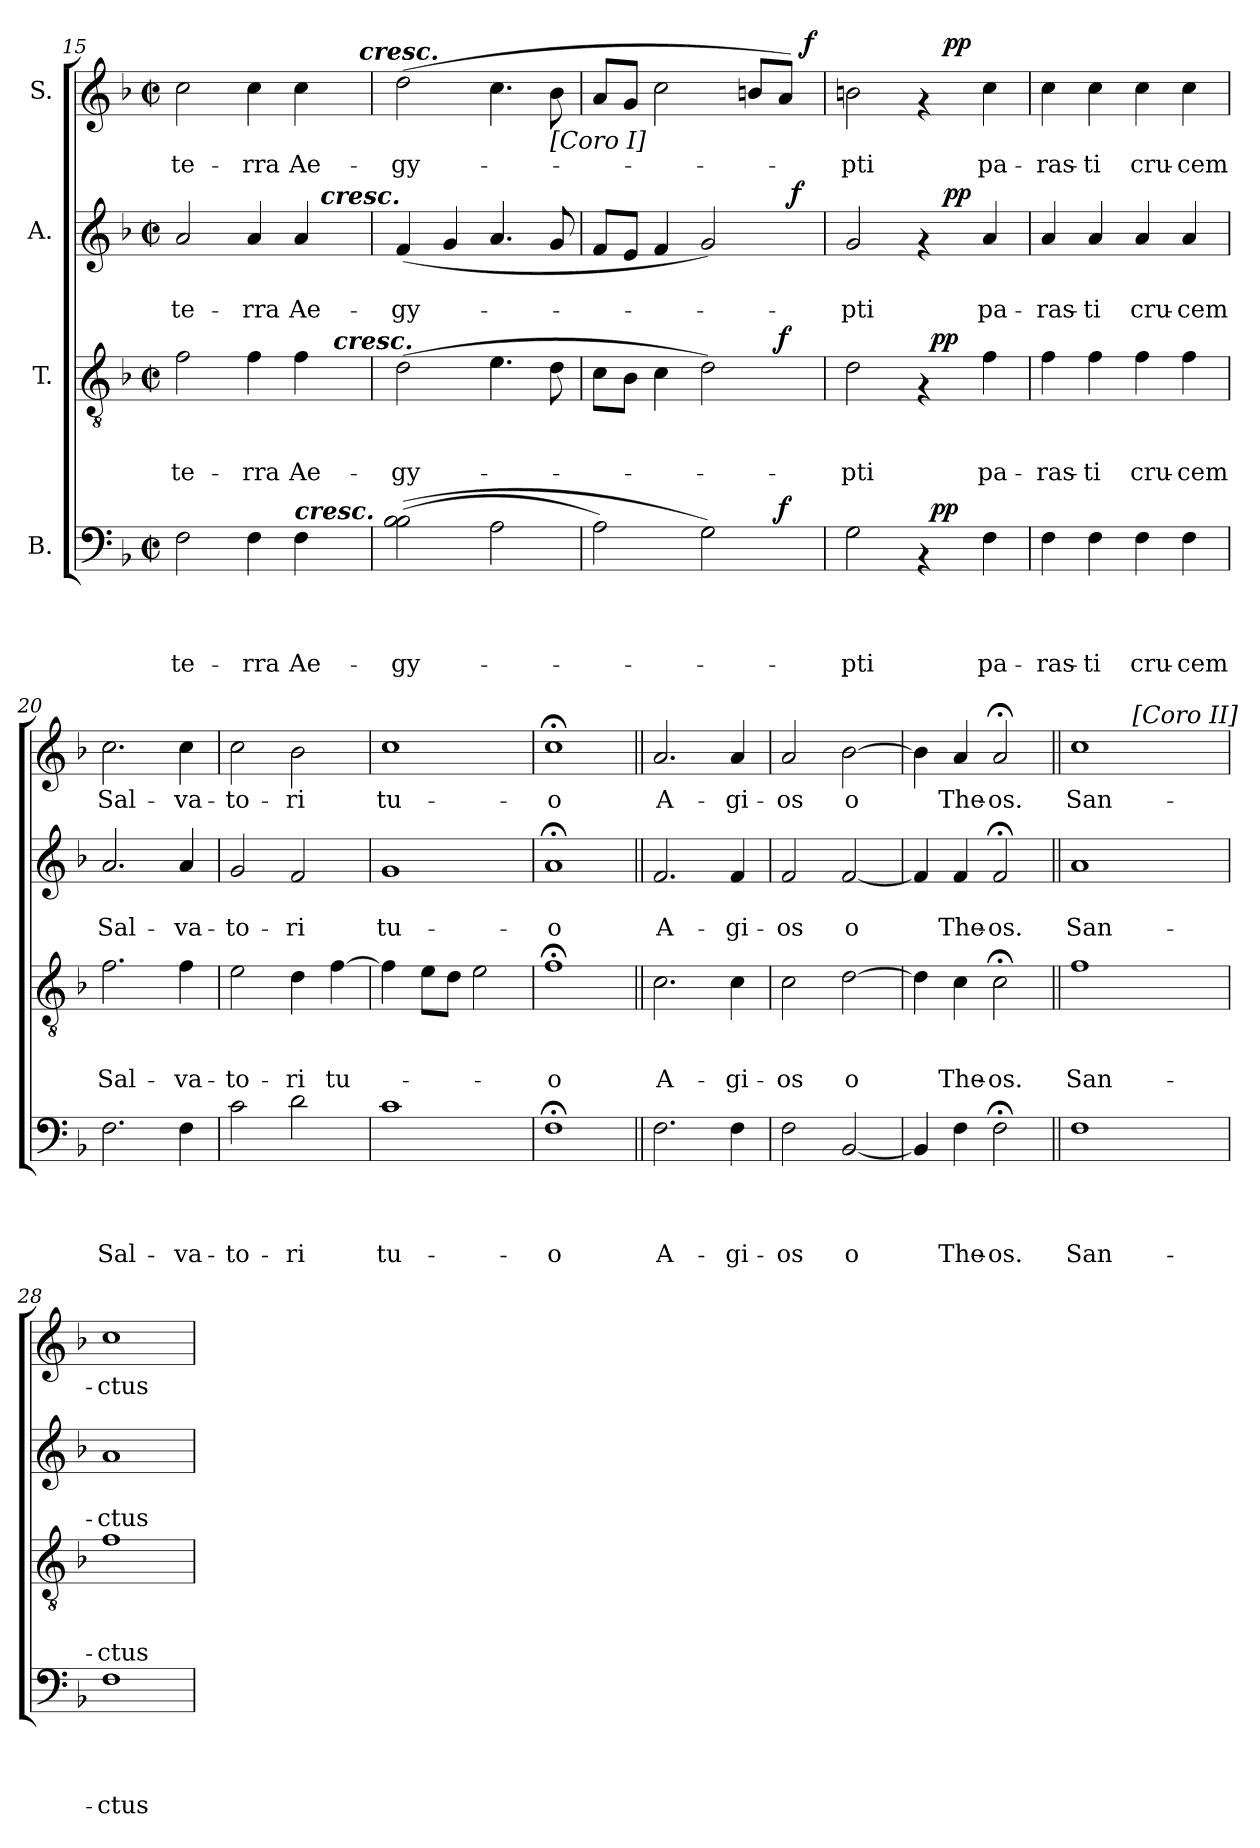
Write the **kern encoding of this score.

**kern	**text	**text	**text	**text	**dynam	**kern	**text	**text	**text	**dynam	**kern	**text	**text	**dynam	**kern	**text	**dynam
*part4	*part4	*part4	*part4	*part4	*part4	*part3	*part3	*part3	*part3	*part3	*part2	*part2	*part2	*part2	*part1	*part1	*part1
*staff4	*staff4	*staff4	*staff4	*staff4	*staff4	*staff3	*staff3	*staff3	*staff3	*staff3	*staff2	*staff2	*staff2	*staff2	*staff1	*staff1	*staff1
*I"B.	*	*	*	*	*	*I"T.	*	*	*	*	*I"A.	*	*	*	*I"S.	*	*
*clefF4	*	*	*	*	*	*clefGv2	*	*	*	*	*clefG2	*	*	*	*clefG2	*	*
*k[b-]	*	*	*	*	*	*k[b-]	*	*	*	*	*k[b-]	*	*	*	*k[b-]	*	*
*F:	*	*	*	*	*	*F:	*	*	*	*	*F:	*	*	*	*F:	*	*
*M2/2	*	*	*	*	*	*M2/2	*	*	*	*	*M2/2	*	*	*	*M2/2	*	*
*met(c|)	*	*	*	*	*	*met(c|)	*	*	*	*	*met(c|)	*	*	*	*met(c|)	*	*
=15	=15	=15	=15	=15	=15	=15	=15	=15	=15	=15	=15	=15	=15	=15	=15	=15	=15
!	!	!	!	!LO:LY:b	!	!	!	!	!LO:LY:b	!	!	!	!LO:LY:b	!	!	!LO:LY:b	!
*	*	*	*	*	*	*^	*	*	*	*	*^	*	*	*	*^	*	*
2F\	.	.	.	te-	.	2f\	2..ryy	.	.	te-	.	2a/	2ryy	.	te-	.	2cc\	2ryy	te-	.
!	!	!	!	!LO:LY:b	!	!	!	!	!	!LO:LY:b	!	!	!	!	!LO:LY:b	!	!	!	!LO:LY:b	!
4F\	.	.	.	-rra	.	4f\	.	.	.	-rra	.	4a/	4ryy	.	-rra	.	4cc\	4...ryy	-rra	.
!LO:TX:a:Bi:t=cresc.	!	!	!	!	!	!	!	!	!	!	!	!	!	!	!	!	!	!	!	!
!	!	!	!	!LO:LY:b	!	!	!	!	!	!LO:LY:b	!	!	!	!	!LO:LY:b	!	!	!	!LO:LY:b	!
4F\	.	.	.	Ae-	.	4f\	.	.	.	Ae-	.	4a/	16.ryy	.	Ae-	.	4cc\	.	Ae-	.
!	!	!	!	!	!	!	!	!	!	!	!	!	!LO:TX:a:Bi:t=cresc.	!	!	!	!	!	!	!
.	.	.	.	.	.	.	.	.	.	.	.	.	8ryy	.	.	.	.	.	.	.
!	!	!	!	!	!	!	!LO:TX:a:Bi:t=cresc.	!	!	!	!	!	!	!	!	!	!	!	!	!
.	.	.	.	.	.	.	8ryy	.	.	.	.	.	.	.	.	.	.	.	.	.
!	!	!	!	!	!	!	!	!	!	!	!	!	!	!	!	!	!	!LO:TX:a:Bi:t=cresc.	!	!
.	.	.	.	.	.	.	.	.	.	.	.	.	32ryy	.	.	.	.	32ryy	.	.
=16	=16	=16	=16	=16	=16	=16	=16	=16	=16	=16	=16	=16	=16	=16	=16	=16	=16	=16	=16	=16
!	!	!	!	!LO:LY:b	!	!	!	!	!	!LO:LY:b	!	!	!	!	!LO:LY:b	!	!	!	!LO:LY:b	!
*	*	*	*	*	*	*v	*v	*	*	*	*	*	*	*	*	*	*v	*v	*	*
*	*	*	*	*	*	*	*	*	*	*	*v	*v	*	*	*	*	*	*
(>(>2B-\ 2B-\	.	.	.	-gy-	.	(>2d\	.	.	-gy-	.	(>4f/	.	-gy-	.	(>2dd\	-gy-	.
.	.	.	.	.	.	.	.	.	.	.	4g/	.	.	.	.	.	.
2A\	.	.	.	.	.	4.e\	.	.	.	.	4.a/	.	.	.	4.cc\	.	.
!	!	!	!	!	!	!	!	!	!	!	!	!	!	!	!LO:TX:b:t=[Coro I]	!	!
.	.	.	.	.	.	8d\	.	.	.	.	8g/	.	.	.	8b-\	.	.
=17	=17	=17	=17	=17	=17	=17	=17	=17	=17	=17	=17	=17	=17	=17	=17	=17	=17
*^	*	*	*	*	*	*^	*	*	*	*	*^	*	*	*	*^	*	*
2A\)	2..ryy	.	.	.	.	.	8c\L	2..ryy	.	.	.	.	8f/L	2ryy	.	.	.	8a/L	2...ryy	.	.
.	.	.	.	.	.	.	8B-\J	.	.	.	.	.	8e/J	.	.	.	.	8g/J	.	.	.
.	.	.	.	.	.	.	4c\	.	.	.	.	.	4f/	.	.	.	.	2cc\	.	.	.
2G\)	.	.	.	.	.	.	2d\)	.	.	.	.	.	2g/)	4ryy	.	.	.	.	.	.	.
.	.	.	.	.	.	.	.	.	.	.	.	.	.	8ryy	.	.	.	8bn/L	.	.	.
!	!	!	!	!	!	!LO:DY:a	!	!	!	!	!	!LO:DY:a	!	!	!	!	!	!	!	!	!
.	8ryy	.	.	.	.	f	.	8ryy	.	.	.	f	.	32ryy	.	.	.	8a/J)	.	.	.
!	!	!	!	!	!	!	!	!	!	!	!	!	!	!	!	!	!LO:DY:a	!	!	!	!
.	.	.	.	.	.	.	.	.	.	.	.	.	.	16.ryy	.	.	f	.	.	.	.
!	!	!	!	!	!	!	!	!	!	!	!	!	!	!	!	!	!	!	!	!	!LO:DY:a
.	.	.	.	.	.	.	.	.	.	.	.	.	.	.	.	.	.	.	16ryy	.	f
=18	=18	=18	=18	=18	=18	=18	=18	=18	=18	=18	=18	=18	=18	=18	=18	=18	=18	=18	=18	=18	=18
!	!	!	!	!	!LO:LY:b	!	!	!	!	!	!LO:LY:b	!	!	!	!	!LO:LY:b	!	!	!	!LO:LY:b	!
2G\	2ryy	.	.	.	-pti	.	2d\	2ryy	.	.	-pti	.	2g/	2ryy	.	-pti	.	2bn\	2ryy	-pti	.
4rAA	32ryy	.	.	.	.	.	4rF	32ryy	.	.	.	.	4rf	16ryy	.	.	.	4rf	16ryy	.	.
!	!	!	!	!	!	!LO:DY:a	!	!	!	!	!	!LO:DY:a	!	!	!	!	!	!	!	!	!
.	4...ryy	.	.	.	.	pp	.	4...ryy	.	.	.	pp	.	.	.	.	.	.	.	.	.
!	!	!	!	!	!	!	!	!	!	!	!	!	!	!	!	!	!LO:DY:a	!	!	!	!LO:DY:a
.	.	.	.	.	.	.	.	.	.	.	.	.	.	4..ryy	.	.	pp	.	4..ryy	.	pp
!	!	!	!	!	!LO:LY:b	!	!	!	!	!	!LO:LY:b	!	!	!	!	!LO:LY:b	!	!	!	!LO:LY:b	!
4F\	.	.	.	.	pa-	.	4f\	.	.	.	pa-	.	4a/	.	.	pa-	.	4cc\	.	pa-	.
!!LO:PB:g=z
=19	=19	=19	=19	=19	=19	=19	=19	=19	=19	=19	=19	=19	=19	=19	=19	=19	=19	=19	=19	=19	=19
!	!	!	!	!	!LO:LY:b	!	!	!	!	!	!LO:LY:b	!	!	!	!	!LO:LY:b	!	!	!	!LO:LY:b	!
*v	*v	*	*	*	*	*	*	*	*	*	*	*	*v	*v	*	*	*	*v	*v	*	*
*	*	*	*	*	*	*v	*v	*	*	*	*	*	*	*	*	*	*	*
4F\	.	.	.	-ras-	.	4f\	.	.	-ras-	.	4a/	.	-ras-	.	4cc\	-ras-	.
!	!	!	!	!LO:LY:b	!	!	!	!	!LO:LY:b	!	!	!	!LO:LY:b	!	!	!LO:LY:b	!
4F\	.	.	.	-ti	.	4f\	.	.	-ti	.	4a/	.	-ti	.	4cc\	-ti	.
!	!	!	!	!LO:LY:b	!	!	!	!	!LO:LY:b	!	!	!	!LO:LY:b	!	!	!LO:LY:b	!
4F\	.	.	.	cru-	.	4f\	.	.	cru-	.	4a/	.	cru-	.	4cc\	cru-	.
!	!	!	!	!LO:LY:b	!	!	!	!	!LO:LY:b	!	!	!	!LO:LY:b	!	!	!LO:LY:b	!
4F\	.	.	.	-cem	.	4f\	.	.	-cem	.	4a/	.	-cem	.	4cc\	-cem	.
=20	=20	=20	=20	=20	=20	=20	=20	=20	=20	=20	=20	=20	=20	=20	=20	=20	=20
!	!	!	!	!LO:LY:b	!	!	!	!	!LO:LY:b	!	!	!	!LO:LY:b	!	!	!LO:LY:b	!
2.F\	.	.	.	Sal-	.	2.f\	.	.	Sal-	.	2.a/	.	Sal-	.	2.cc\	Sal-	.
!	!	!	!	!LO:LY:b	!	!	!	!	!LO:LY:b	!	!	!	!LO:LY:b	!	!	!LO:LY:b	!
4F\	.	.	.	-va-	.	4f\	.	.	-va-	.	4a/	.	-va-	.	4cc\	-va-	.
=21	=21	=21	=21	=21	=21	=21	=21	=21	=21	=21	=21	=21	=21	=21	=21	=21	=21
!	!	!	!	!LO:LY:b	!	!	!	!	!LO:LY:b	!	!	!	!LO:LY:b	!	!	!LO:LY:b	!
2c\	.	.	.	-to-	.	2e\	.	.	-to-	.	2g/	.	-to-	.	2cc\	-to-	.
!	!	!	!	!LO:LY:b	!	!	!	!	!LO:LY:b	!	!	!	!LO:LY:b	!	!	!LO:LY:b	!
2d\	.	.	.	-ri	.	4d\	.	.	-ri	.	2f/	.	-ri	.	2b-\	-ri	.
!	!	!	!	!	!	!	!	!	!LO:LY:b	!	!	!	!	!	!	!	!
.	.	.	.	.	.	[>4f\	.	.	tu-	.	.	.	.	.	.	.	.
=22	=22	=22	=22	=22	=22	=22	=22	=22	=22	=22	=22	=22	=22	=22	=22	=22	=22
!	!	!	!	!LO:LY:b	!	!	!	!	!	!	!	!	!LO:LY:b	!	!	!LO:LY:b	!
1c	.	.	.	tu-	.	4f\]	.	.	.	.	1g	.	tu-	.	1cc	tu-	.
.	.	.	.	.	.	8e\L	.	.	.	.	.	.	.	.	.	.	.
.	.	.	.	.	.	8d\J	.	.	.	.	.	.	.	.	.	.	.
.	.	.	.	.	.	2e\	.	.	.	.	.	.	.	.	.	.	.
=23	=23	=23	=23	=23	=23	=23	=23	=23	=23	=23	=23	=23	=23	=23	=23	=23	=23
!	!	!	!	!LO:LY:b	!	!	!	!	!LO:LY:b	!	!	!	!LO:LY:b	!	!	!LO:LY:b	!
1F;	.	.	.	-o	.	1f;	.	.	-o	.	1a;<	.	-o	.	1cc;	-o	.
=24||	=24||	=24||	=24||	=24||	=24||	=24||	=24||	=24||	=24||	=24||	=24||	=24||	=24||	=24||	=24||	=24||	=24||
!	!	!	!	!LO:LY:b	!	!	!	!	!LO:LY:b	!	!	!	!LO:LY:b	!	!	!LO:LY:b	!
2.F\	.	.	.	A-	.	2.c\	.	.	A-	.	2.f/	.	A-	.	2.a/	A-	.
!	!	!	!	!LO:LY:b	!	!	!	!	!LO:LY:b	!	!	!	!LO:LY:b	!	!	!LO:LY:b	!
4F\	.	.	.	-gi-	.	4c\	.	.	-gi-	.	4f/	.	-gi-	.	4a/	-gi-	.
=25	=25	=25	=25	=25	=25	=25	=25	=25	=25	=25	=25	=25	=25	=25	=25	=25	=25
!	!	!	!	!LO:LY:b	!	!	!	!	!LO:LY:b	!	!	!	!LO:LY:b	!	!	!LO:LY:b	!
2F\	.	.	.	-os	.	2c\	.	.	-os	.	2f/	.	-os	.	2a/	-os	.
!	!	!	!	!LO:LY:b	!	!	!	!	!LO:LY:b	!	!	!	!LO:LY:b	!	!	!LO:LY:b	!
[<2BB-/	.	.	.	o	.	[>2d\	.	.	o	.	[>2f/	.	o	.	[>2b-\	o	.
=26	=26	=26	=26	=26	=26	=26	=26	=26	=26	=26	=26	=26	=26	=26	=26	=26	=26
4BB-/]	.	.	.	.	.	4d\]	.	.	.	.	4f/]	.	.	.	4b-\]	.	.
!	!	!	!	!LO:LY:b	!	!	!	!	!LO:LY:b	!	!	!	!LO:LY:b	!	!	!LO:LY:b	!
4F\	.	.	.	The-	.	4c\	.	.	The-	.	4f/	.	The-	.	4a/	The-	.
!	!	!	!	!LO:LY:b	!	!	!	!	!LO:LY:b	!	!	!	!LO:LY:b	!	!	!LO:LY:b	!
2F;<\	.	.	.	-os.	.	2c;<\	.	.	-os.	.	2f;</	.	-os.	.	2a;</	-os.	.
!!LO:LB:g=z
=27||	=27||	=27||	=27||	=27||	=27||	=27||	=27||	=27||	=27||	=27||	=27||	=27||	=27||	=27||	=27||	=27||	=27||
!	!	!	!	!LO:LY:b	!	!	!	!	!LO:LY:b	!	!	!	!LO:LY:b	!	!	!LO:LY:b	!
*	*	*	*	*	*	*	*	*	*	*	*	*	*	*	*^	*	*
1F	.	.	.	San-	.	1f	.	.	San-	.	1a	.	San-	.	1cc	4ryy	San-	.
.	.	.	.	.	.	.	.	.	.	.	.	.	.	.	.	16.ryy	.	.
!	!	!	!	!	!	!	!	!	!	!	!	!	!	!	!	!LO:TX:a:t=[Coro II]	!	!
.	.	.	.	.	.	.	.	.	.	.	.	.	.	.	.	2ryy	.	.
.	.	.	.	.	.	.	.	.	.	.	.	.	.	.	.	8ryy	.	.
.	.	.	.	.	.	.	.	.	.	.	.	.	.	.	.	32ryy	.	.
=28	=28	=28	=28	=28	=28	=28	=28	=28	=28	=28	=28	=28	=28	=28	=28	=28	=28	=28
!	!	!	!	!LO:LY:b	!	!	!	!	!LO:LY:b	!	!	!	!LO:LY:b	!	!	!	!LO:LY:b	!
*	*	*	*	*	*	*	*	*	*	*	*	*	*	*	*v	*v	*	*
1F	.	.	.	-ctus	.	1f	.	.	-ctus	.	1a	.	-ctus	.	1cc	-ctus	.
=	=	=	=	=	=	=	=	=	=	=	=	=	=	=	=	=	=
*-	*-	*-	*-	*-	*-	*-	*-	*-	*-	*-	*-	*-	*-	*-	*-	*-	*-
